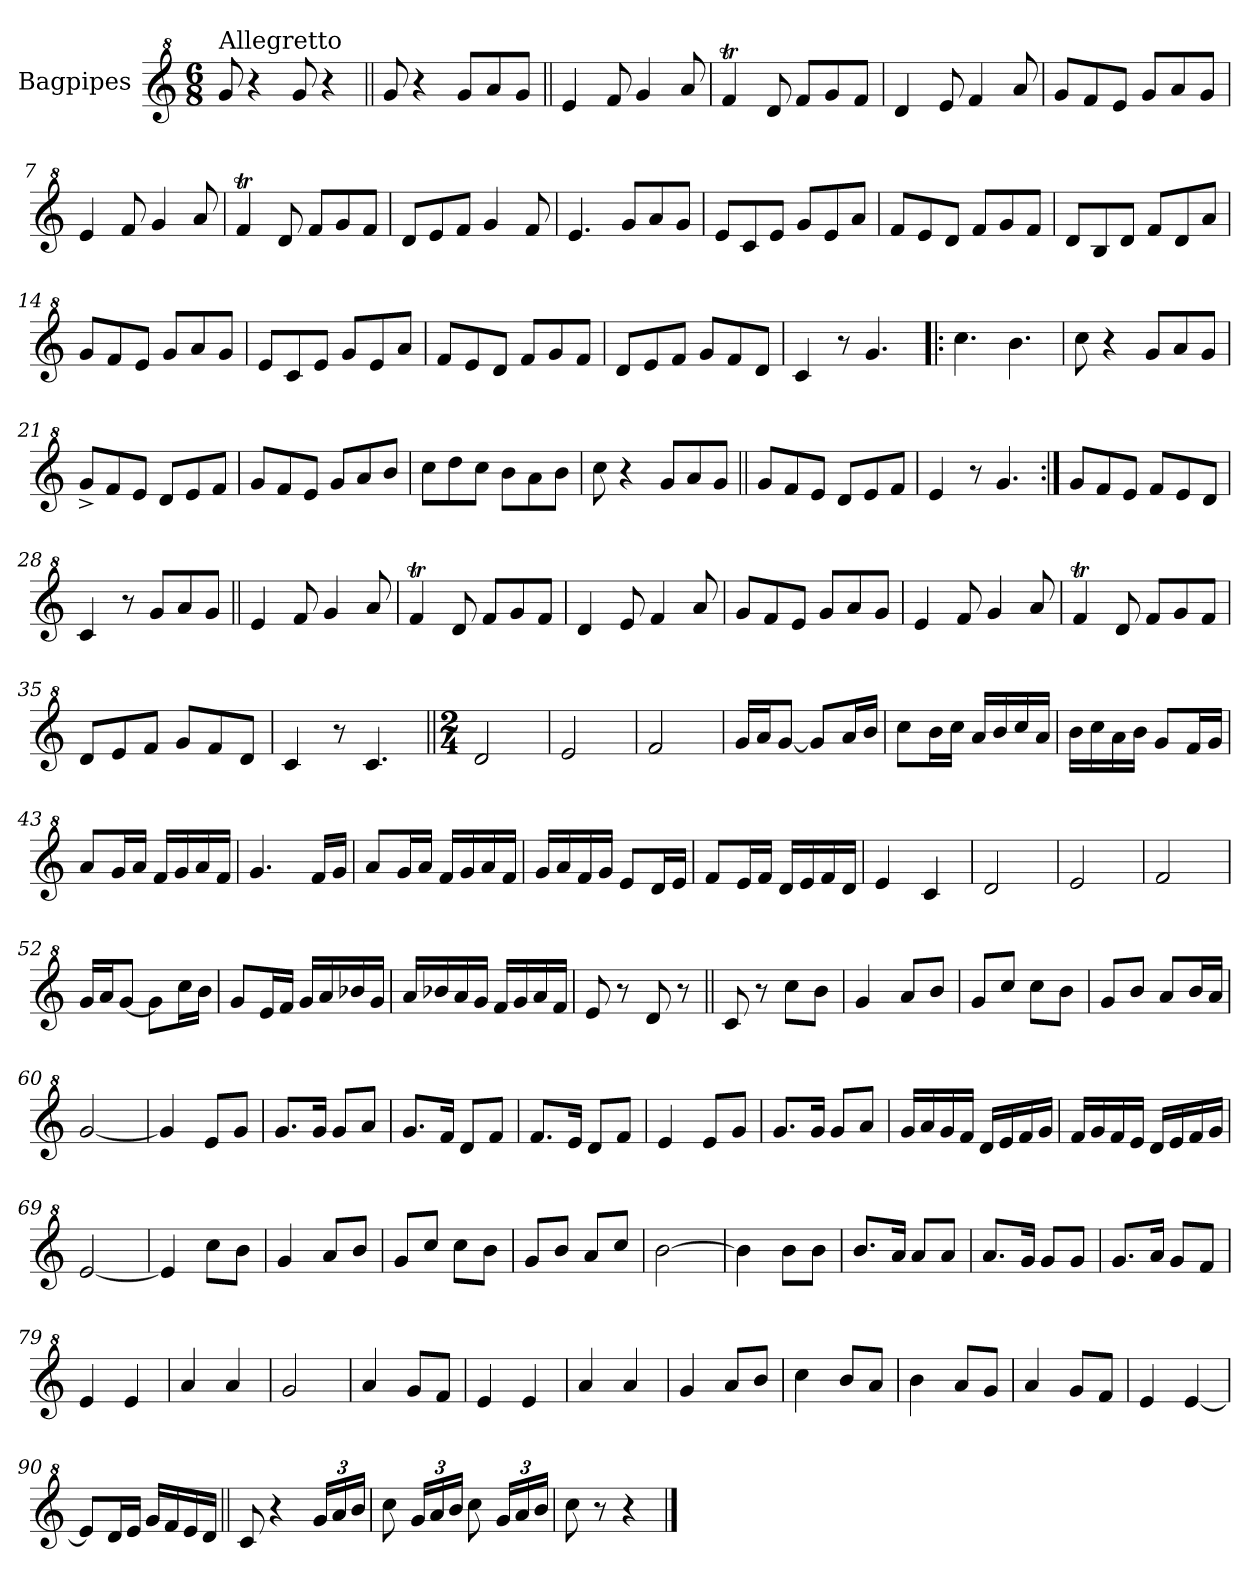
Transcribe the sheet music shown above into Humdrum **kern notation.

**kern
*part1
*staff1
*I"Bagpipes
*I'Bag
*clefG^2
*k[]
*C:
*M6/8
=1
!LO:TX:a:t=Allegretto
8gg/
4r
8gg/
4r
=2||
8gg/
4r
8gg/L
8aa/
8gg/J
=3||
4ee/
8ff/
4gg/
8aa/
=4
4ffT/
8dd/
8ff/L
8gg/
8ff/J
=5
4dd/
8ee/
4ff/
8aa/
=6
8gg/L
8ff/
8ee/J
8gg/L
8aa/
8gg/J
=7
4ee/
8ff/
4gg/
8aa/
=8
4ffT/
8dd/
8ff/L
8gg/
8ff/J
!!LO:LB:g=z
=9
8dd/L
8ee/
8ff/J
4gg/
8ff/
=10
4.ee/
8gg/L
8aa/
8gg/J
=11
8ee/L
8cc/
8ee/J
8gg/L
8ee/
8aa/J
=12
8ff/L
8ee/
8dd/J
8ff/L
8gg/
8ff/J
=13
8dd/L
8b/
8dd/J
8ff/L
8dd/
8aa/J
=14
8gg/L
8ff/
8ee/J
8gg/L
8aa/
8gg/J
=15
8ee/L
8cc/
8ee/J
8gg/L
8ee/
8aa/J
=16
8ff/L
8ee/
8dd/J
8ff/L
8gg/
8ff/J
!!LO:LB:g=z
=17
8dd/L
8ee/
8ff/J
8gg/L
8ff/
8dd/J
=18
4cc/
8r
4.gg/
=19!|:
4.ccc\
4.bb\
=20
8ccc\
4r
8gg/L
8aa/
8gg/J
=21
8gg^/L
8ff/
8ee/J
8dd/L
8ee/
8ff/J
=22
8gg/L
8ff/
8ee/J
8gg/L
8aa/
8bb/J
=23
8ccc\L
8ddd\
8ccc\J
8bb\L
8aa\
8bb\J
=24
8ccc\
4r
8gg/L
8aa/
8gg/J
!!LO:LB:g=z
=25||
8gg/L
8ff/
8ee/J
8dd/L
8ee/
8ff/J
=26
4ee/
8r
4.gg/
=27:|!
8gg/L
8ff/
8ee/J
8ff/L
8ee/
8dd/J
=28
4cc/
8r
8gg/L
8aa/
8gg/J
=29||
4ee/
8ff/
4gg/
8aa/
=30
4ffT/
8dd/
8ff/L
8gg/
8ff/J
=31
4dd/
8ee/
4ff/
8aa/
=32
8gg/L
8ff/
8ee/J
8gg/L
8aa/
8gg/J
!!LO:LB:g=z
=33
4ee/
8ff/
4gg/
8aa/
=34
4ffT/
8dd/
8ff/L
8gg/
8ff/J
=35
8dd/L
8ee/
8ff/J
8gg/L
8ff/
8dd/J
=36
4cc/
8r
4.cc/
=37||
*M2/4
2dd/
=38
2ee/
=39
2ff/
=40
16gg/LL
16aa/J
[8gg/J
8gg/L]
16aa/L
16bb/JJ
=41
8ccc\L
16bb\L
16ccc\JJ
16aa/LL
16bb/
16ccc/
16aa/JJ
!!LO:LB:g=z
=42
16bb\LL
16ccc\
16aa\
16bb\JJ
8gg/L
16ff/L
16gg/JJ
=43
8aa/L
16gg/L
16aa/JJ
16ff/LL
16gg/
16aa/
16ff/JJ
=44
4.gg/
16ff/LL
16gg/JJ
=45
8aa/L
16gg/L
16aa/JJ
16ff/LL
16gg/
16aa/
16ff/JJ
=46
16gg/LL
16aa/
16ff/
16gg/JJ
8ee/L
16dd/L
16ee/JJ
=47
8ff/L
16ee/L
16ff/JJ
16dd/LL
16ee/
16ff/
16dd/JJ
=48
4ee/
4cc/
=49
2dd/
=50
2ee/
=51
2ff/
!!LO:LB:g=z
=52
16gg/LL
16aa/J
[8gg/J
8gg\L]
16ccc\L
16bb\JJ
=53
8gg/L
16ee/L
16ff/JJ
16gg/LL
16aa/
16bb-X/
16gg/JJ
=54
16aa/LL
16bb-X/
16aa/
16gg/JJ
16ff/LL
16gg/
16aa/
16ff/JJ
=55
8ee/
8r
8dd/
8r
=56||
8cc/
8r
8ccc\L
8bb\J
=57
4gg/
8aa/L
8bb/J
=58
8gg/L
8ccc/J
8ccc\L
8bb\J
=59
8gg/L
8bb/J
8aa/L
16bb/L
16aa/JJ
!!LO:LB:g=z
=60
[2gg/
=61
4gg/]
8ee/L
8gg/J
=62
8.gg/L
16gg/Jk
8gg/L
8aa/J
=63
8.gg/L
16ff/Jk
8dd/L
8ff/J
=64
8.ff/L
16ee/Jk
8dd/L
8ff/J
=65
4ee/
8ee/L
8gg/J
=66
8.gg/L
16gg/Jk
8gg/L
8aa/J
=67
16gg/LL
16aa/
16gg/
16ff/JJ
16dd/LL
16ee/
16ff/
16gg/JJ
=68
16ff/LL
16gg/
16ff/
16ee/JJ
16dd/LL
16ee/
16ff/
16gg/JJ
=69
[2ee/
!!LO:LB:g=z
=70
4ee/]
8ccc\L
8bb\J
=71
4gg/
8aa/L
8bb/J
=72
8gg/L
8ccc/J
8ccc\L
8bb\J
=73
8gg/L
8bb/J
8aa/L
8ccc/J
=74
[2bb\
=75
4bb\]
8bb\L
8bb\J
=76
8.bb/L
16aa/Jk
8aa/L
8aa/J
=77
8.aa/L
16gg/Jk
8gg/L
8gg/J
=78
8.gg/L
16aa/Jk
8gg/L
8ff/J
=79
4ee/
4ee/
=80
4aa/
4aa/
=81
2gg/
=82
4aa/
8gg/L
8ff/J
!!LO:LB:g=z
=83
4ee/
4ee/
=84
4aa/
4aa/
=85
4gg/
8aa/L
8bb/J
=86
4ccc\
8bb/L
8aa/J
=87
4bb\
8aa/L
8gg/J
=88
4aa/
8gg/L
8ff/J
=89
4ee/
[4ee/
=90
8ee/L]
16dd/L
16ee/JJ
16gg/LL
16ff/
16ee/
16dd/JJ
=91||
8cc/
4r
*Xbrackettup
24gg/LL
24aa/
24bb/JJ
=92
8ccc\
24gg/LL
24aa/
24bb/JJ
8ccc\
24gg/LL
24aa/
24bb/JJ
=93
8ccc\
8r
4r
==
*-
